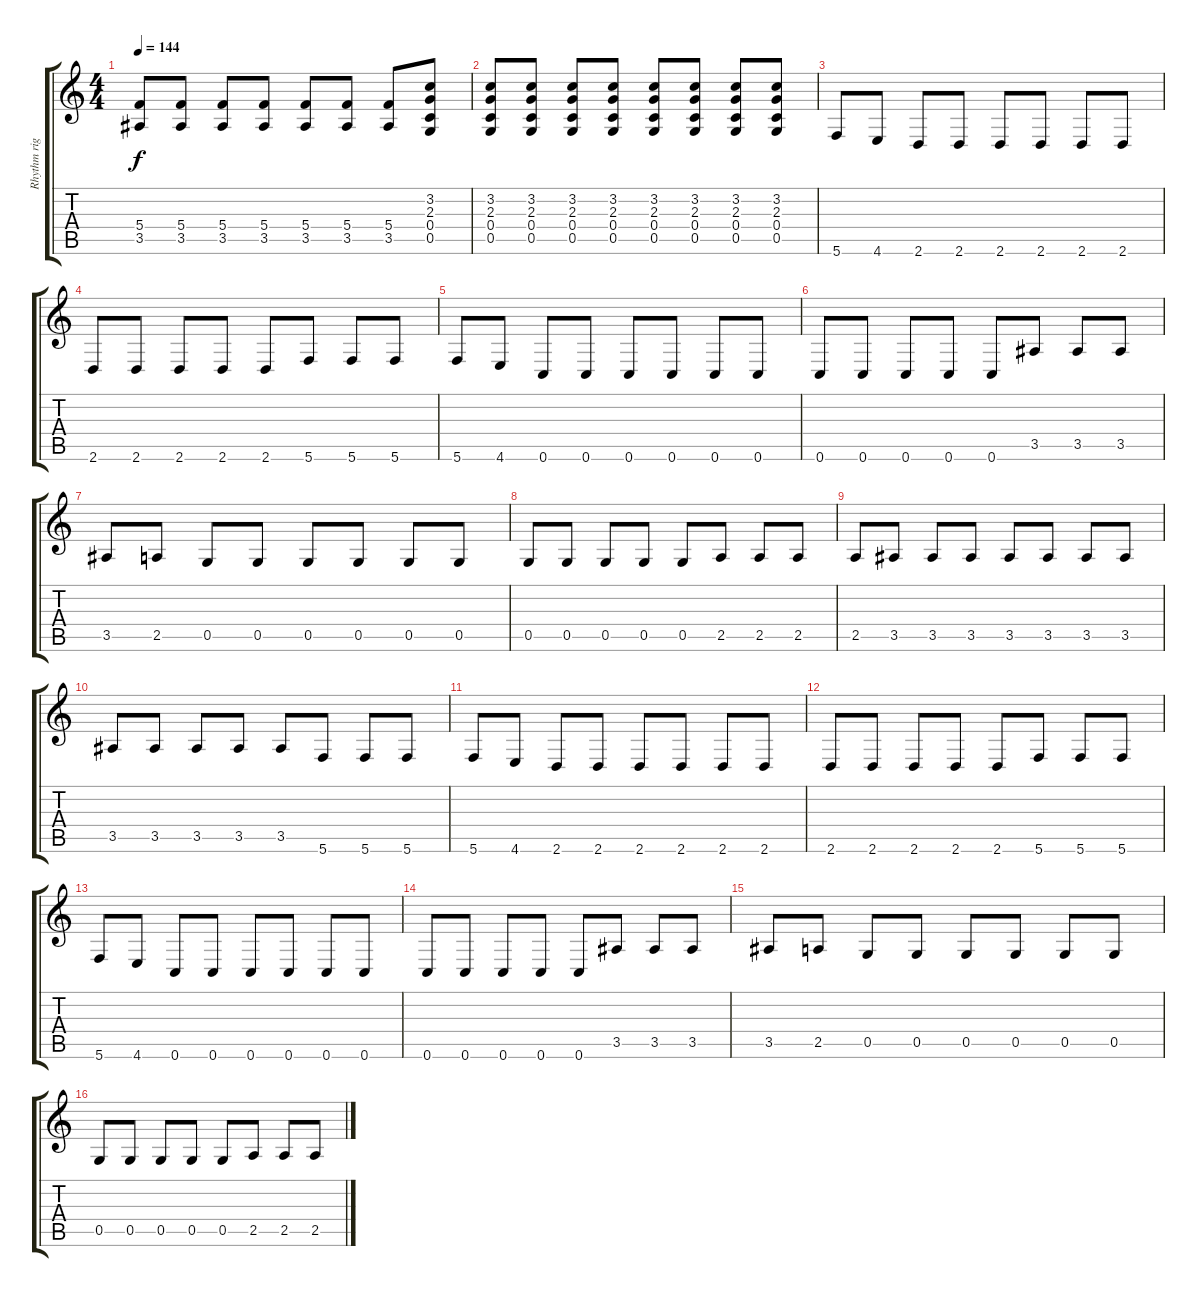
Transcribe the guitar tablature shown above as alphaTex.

\track ("Rhythm right" "Rhythm rig") {instrument overdrivenguitar}
\staff {score tabs}
\tuning (D4 A3 F3 C3 G2 C2) {hide}
\ts (4 4)
\tempo 144
\clef g2
\ks c
(5.4 3.5).8{dy f} (5.4 3.5).8 (5.4 3.5).8 (5.4 3.5).8 (5.4 3.5).8 (5.4 3.5).8 (5.4 3.5).8 (3.2 2.3 0.4 0.5).8 |
(3.2 2.3 0.4 0.5).8 (3.2 2.3 0.4 0.5).8 (3.2 2.3 0.4 0.5).8 (3.2 2.3 0.4 0.5).8 (3.2 2.3 0.4 0.5).8 (3.2 2.3 0.4 0.5).8 (3.2 2.3 0.4 0.5).8 (3.2 2.3 0.4 0.5).8 |
5.6.8 4.6.8 2.6.8 2.6.8 2.6.8 2.6.8 2.6.8 2.6.8 |
2.6.8 2.6.8 2.6.8 2.6.8 2.6.8 5.6.8 5.6.8 5.6.8 |
5.6.8 4.6.8 0.6.8 0.6.8 0.6.8 0.6.8 0.6.8 0.6.8 |
0.6.8 0.6.8 0.6.8 0.6.8 0.6.8 3.5.8 3.5.8 3.5.8 |
3.5.8 2.5.8 0.5.8 0.5.8 0.5.8 0.5.8 0.5.8 0.5.8 |
0.5.8 0.5.8 0.5.8 0.5.8 0.5.8 2.5.8 2.5.8 2.5.8 |
2.5.8 3.5.8 3.5.8 3.5.8 3.5.8 3.5.8 3.5.8 3.5.8 |
3.5.8 3.5.8 3.5.8 3.5.8 3.5.8 5.6.8 5.6.8 5.6.8 |
5.6.8 4.6.8 2.6.8 2.6.8 2.6.8 2.6.8 2.6.8 2.6.8 |
2.6.8 2.6.8 2.6.8 2.6.8 2.6.8 5.6.8 5.6.8 5.6.8 |
5.6.8 4.6.8 0.6.8 0.6.8 0.6.8 0.6.8 0.6.8 0.6.8 |
0.6.8 0.6.8 0.6.8 0.6.8 0.6.8 3.5.8 3.5.8 3.5.8 |
3.5.8 2.5.8 0.5.8 0.5.8 0.5.8 0.5.8 0.5.8 0.5.8 |
0.5.8 0.5.8 0.5.8 0.5.8 0.5.8 2.5.8 2.5.8 2.5.8
